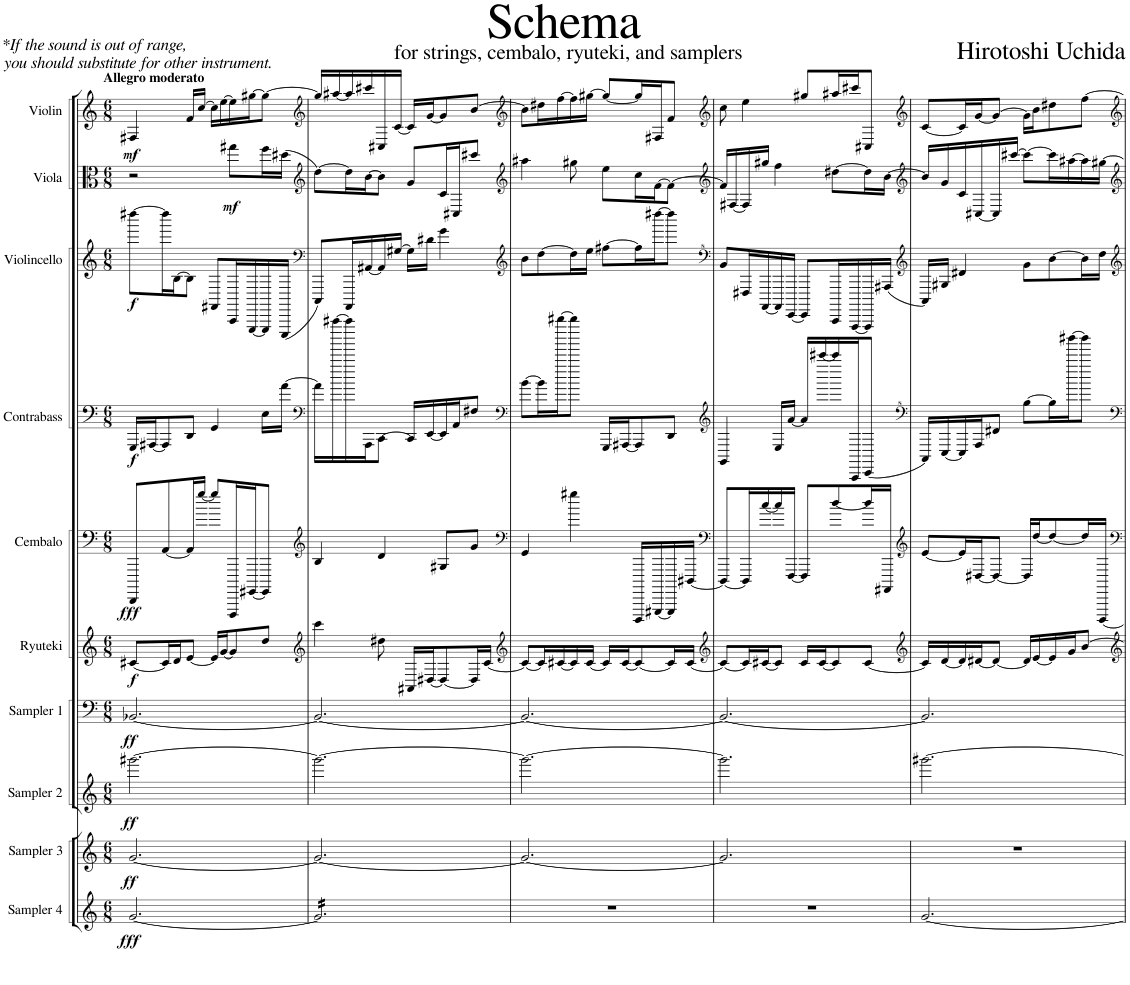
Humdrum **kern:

**kern	**dynam	**kern	**dynam	**kern	**dynam	**kern	**dynam	**kern	**dynam	**kern	**dynam	**kern	**dynam	**kern	**dynam	**kern	**dynam	**kern	**dynam
*part10	*part10	*part9	*part9	*part8	*part8	*part7	*part7	*part6	*part6	*part5	*part5	*part4	*part4	*part3	*part3	*part2	*part2	*part1	*part1
*staff10	*staff10	*staff9	*staff9	*staff8	*staff8	*staff7	*staff7	*staff6	*staff6	*staff5	*staff5	*staff4	*staff4	*staff3	*staff3	*staff2	*staff2	*staff1	*staff1
*I"Sampler 4	*	*I"Sampler 3	*	*I"Sampler 2	*	*I"Sampler 1	*	*I"Ryuteki	*	*I"Cembalo	*	*I"Contrabass	*	*I"Violincello	*	*I"Viola	*	*I"Violin	*
*I'Sampler 4	*	*I'Sampler 3	*	*I'Sampler 2	*	*I'Sampler 1	*	*I'Ryuteki	*	*I'Cemb.	*	*I'Cb.	*	*I'Vc.	*	*I'Vla.	*	*I'Vln.	*
*clefG2	*	*clefG2	*	*clefG2	*	*clefF4	*	*clefG2	*	*clefF4	*	*clefF4	*	*clefG2	*	*clefC3	*	*clefG2	*
*Trd4c7	*	*Trd4c7	*	*	*	*	*	*	*	*	*	*Trd7c12	*	*	*	*	*	*	*
*k[]	*	*k[]	*	*k[]	*	*k[]	*	*k[]	*	*k[]	*	*k[]	*	*k[]	*	*k[]	*	*k[]	*
*M6/8	*	*M6/8	*	*M6/8	*	*M6/8	*	*M6/8	*	*M6/8	*	*M6/8	*	*M6/8	*	*M6/8	*	*M6/8	*
=1	=1	=1	=1	=1	=1	=1	=1	=1	=1	=1	=1	=1	=1	=1	=1	=1	=1	=1	=1
!	!	!	!	!	!	!	!	!	!	!	!	!	!	!	!	!	!	!LO:TX:a:B:t=Allegro moderato	!
!	!LO:DY:b	!	!LO:DY:b	!	!LO:DY:b	!	!LO:DY:b	!	!LO:DY:b	!	!LO:DY:b	!	!LO:DY:b	!	!LO:DY:b	!	!	!	!LO:DY:b
[2.g/	fff	[2.g/	ff	[2.ggg#X\	ff	[2.BB-X/	ff	[8c#X/L	f	8DDDD/L	fff	16GGG/LL	f	[8dddd#X\L	f	2r	.	4F#X/	mf
.	.	.	.	.	.	.	.	.	.	.	.	[16AAA#X/J	.	.	.	.	.	.	.
.	.	.	.	.	.	.	.	16c#/L]	.	[8AA/	.	8AAA#/]	.	16dddd#\L]	.	.	.	.	.
.	.	.	.	.	.	.	.	16d/J	.	.	.	.	.	[16B\J	.	.	.	.	.
.	.	.	.	.	.	.	.	[8e/J	.	16AA/L]	.	8DD/J	.	8B\J]	.	.	.	16f/LL	.
.	.	.	.	.	.	.	.	.	.	[16gg/JJ	.	.	.	.	.	.	.	[16cc/JJ	.
.	.	.	.	.	.	.	.	16e/LL]	.	8gg/L]	.	4GG/	.	8FF#X/L	.	.	.	16cc\LL]	.
.	.	.	.	.	.	.	.	[16g/J	.	.	.	.	.	.	.	.	.	[16ee\	.
!	!	!	!	!	!	!	!	!	!	!	!	!	!	!	!	!	!LO:DY:b	!	!
.	.	.	.	.	.	.	.	8g/]	.	16FFFFF/L	.	.	.	16AAA/L	.	8gg#X\L	mf	16ee\]	.
.	.	.	.	.	.	.	.	.	.	[16GGGG#X/J	.	.	.	[16EEE/	.	.	.	[16gg#X\J	.
.	.	.	.	.	.	.	.	8dd/J	.	8GGGG#/J]	.	16E\LL	.	16EEE/]	.	16ff\L	.	8gg#\J_	.
.	.	.	.	.	.	.	.	.	.	.	.	[16a\JJ	.	[16CCC/JJ	.	[16dd#X\JJ	.	.	.
=2	=2	=2	=2	=2	=2	=2	=2	=2	=2	=2	=2	=2	=2	=2	=2	=2	=2	=2	=2
*	*	*	*	*	*	*	*	*clefG2	*	*clefG2	*	*clefF4	*	*clefF4	*	*clefG2	*	*clefG2	*
*tremolo	*	*	*	*	*	*	*	*	*	*	*	*	*	*	*	*	*	*	*
16g/]LL	.	2.g/_	.	2.ggg#\_	.	2.BB-/_	.	4ccc\	.	4B/	.	16a\LL]	.	8CCC/L]	.	8dd#\L_	.	16gg#/LL]	.
16g/	.	.	.	.	.	.	.	.	.	.	.	[16ccccc#X\	.	.	.	.	.	[16aa#X/	.
16g/	.	.	.	.	.	.	.	.	.	.	.	16ccccc#\]	.	16AAAA/L	.	16dd#\L]	.	16aa#/]	.
16g/	.	.	.	.	.	.	.	.	.	.	.	16AAA\J	.	[16AA#X/	.	[16b\J	.	16ccc#X/	.
16g/	.	.	.	.	.	.	.	8dd#X\	.	4d/	.	[8CC\J	.	16AA#/]	.	8b\J]	.	16C#X/	.
16g/	.	.	.	.	.	.	.	.	.	.	.	.	.	[16G#X/JJ	.	.	.	[16c/JJ	.
16g/	.	.	.	.	.	.	.	16AA#X/LL	.	.	.	16CC/LL]	.	16G#\LL]	.	8g/L	.	16c/LL]	.
16g/	.	.	.	.	.	.	.	[16D#X/J	.	.	.	[16EE/	.	16d#X\JJ	.	.	.	[16g/J	.
16g/	.	.	.	.	.	.	.	8D#/_	.	8G#X/L	.	16EE/]	.	4g\	.	16c/L	.	8g/]	.
16g/	.	.	.	.	.	.	.	.	.	.	.	16AA/J	.	.	.	16C#X/J	.	.	.
16g/	.	.	.	.	.	.	.	16D#/L]	.	8g/J	.	8F#X/J	.	.	.	8ccc#X/J	.	[8b/J	.
16g/JJ	.	.	.	.	.	.	.	[16c/JJ	.	.	.	.	.	.	.	.	.	.	.
*Xtremolo	*	*	*	*	*	*	*	*	*	*	*	*	*	*	*	*	*	*	*
=3	=3	=3	=3	=3	=3	=3	=3	=3	=3	=3	=3	=3	=3	=3	=3	=3	=3	=3	=3
*	*	*	*	*	*	*	*	*clefG2	*	*clefF4	*	*clefF4	*	*clefG2	*	*clefG2	*	*clefG2	*
2.r	.	2.g/_	.	2.ggg#\_	.	2.BB-/_	.	8c/L_	.	4GG/	.	[8b\L	.	8b\L	.	4aa#X\	.	8b\L]	.
.	.	.	.	.	.	.	.	16c/L]	.	.	.	16b\L]	.	[8dd\	.	.	.	16dd#X\L	.
.	.	.	.	.	.	.	.	[16c#X/	.	.	.	[16ddddd#X\J	.	.	.	.	.	[16ff\	.
.	.	.	.	.	.	.	.	16c#/]	.	4gg#X\	.	8ddddd#\J]	.	16dd\L]	.	8gg#X\	.	16ff\]	.
.	.	.	.	.	.	.	.	[16c#/JJ	.	.	.	.	.	16ee\JJ	.	.	.	[16gg#X\JJ	.
.	.	.	.	.	.	.	.	16c#/LL]	.	.	.	16GGG/LL	.	[8ff#X\L	.	8ee\L	.	8gg#/L_	.
.	.	.	.	.	.	.	.	[16c#/J	.	.	.	[16AAA#X/J	.	.	.	.	.	.	.
.	.	.	.	.	.	.	.	8c#/_	.	16DDDDD/LL	.	8AAA#/]	.	16ff#\L]	.	16cc\L	.	16gg#/L]	.
.	.	.	.	.	.	.	.	.	.	[16GGGGG#X/	.	.	.	[16dddd#X\J	.	[16f\J	.	16F#X/J	.
.	.	.	.	.	.	.	.	16c#/L]	.	16GGGGG#/]	.	8DD/J	.	8dddd#\J]	.	8f\J_	.	8f/J	.
.	.	.	.	.	.	.	.	[16c#/JJ	.	[16DDD#X/JJ	.	.	.	.	.	.	.	.	.
=4	=4	=4	=4	=4	=4	=4	=4	=4	=4	=4	=4	=4	=4	=4	=4	=4	=4	=4	=4
*	*	*	*	*	*	*	*	*clefG2	*	*clefF4	*	*clefG2	*	*clefF^4	*	*clefG2	*	*clefG2	*
2.r	.	2.g/]	.	2.ggg#\]	.	2.BB-/_	.	8c#/L_	.	8DDD#/L_	.	4GG/	.	8B/L	.	16f/LL]	.	8cc\	.
.	.	.	.	.	.	.	.	.	.	.	.	.	.	.	.	[16F#X/	.	.	.
.	.	.	.	.	.	.	.	16c#/L]	.	16DDD#/L]	.	.	.	16FF#X/L	.	16F#/]	.	4ee\	.
.	.	.	.	.	.	.	.	[16c#X/J	.	[16cc/	.	.	.	[16AAA/	.	16gg#X/JJ	.	.	.
.	.	.	.	.	.	.	.	8c#/J]	.	16cc/]	.	16E/LL	.	16AAA/]	.	4ff\	.	.	.
.	.	.	.	.	.	.	.	.	.	[16FFF/JJ	.	[16a/JJ	.	[16EEE/JJ	.	.	.	.	.
.	.	.	.	.	.	.	.	16c#/LL	.	8FFF/L]	.	16a/LL]	.	8EEE/L]	.	.	.	8gg#X/L	.
.	.	.	.	.	.	.	.	[16c#/J	.	.	.	[16ccccc#X/	.	.	.	.	.	.	.
.	.	.	.	.	.	.	.	8c#/]	.	[8dd/	.	16ccccc#/]	.	16CCC/L	.	[8dd#X\L	.	16aa#X/L	.
.	.	.	.	.	.	.	.	.	.	.	.	16AAA/J	.	[16AAAA/	.	.	.	16ccc#X/J	.
.	.	.	.	.	.	.	.	[8c#/J	.	16dd/L]	.	[8CC/J	.	16AAAA/]	.	16dd#\L]	.	8C#X/J	.
.	.	.	.	.	.	.	.	.	.	16AAAA#X/JJ	.	.	.	[16AA#X/JJ	.	[16b\JJ	.	.	.
=5	=5	=5	=5	=5	=5	=5	=5	=5	=5	=5	=5	=5	=5	=5	=5	=5	=5	=5	=5
*	*	*	*	*	*	*	*	*clefG2	*	*clefG2	*	*clefF^4	*	*clefG2	*	*clefG2	*	*clefG2	*
[2.g/	.	2.r	.	[2.ggg#X\	.	2.BB-/]	.	16c#/LL]	.	[8e/L	.	16CC/LL]	.	16AA#/LL]	.	16b/LL]	.	[8c/L	.
.	.	.	.	.	.	.	.	[16d/	.	.	.	[16EE/	.	16G#X/JJ	.	16g/	.	.	.
.	.	.	.	.	.	.	.	16d/]	.	16e/L]	.	16EE/]	.	4d#X/	.	16c/	.	16c/L]	.
.	.	.	.	.	.	.	.	[16d#X/J	.	[16D#X/J	.	16AA/J	.	.	.	[16C#X/	.	[16g/J	.
.	.	.	.	.	.	.	.	8d#/J_	.	8D#/J_	.	8F#X/J	.	.	.	16C#/]	.	8g/J_	.
.	.	.	.	.	.	.	.	.	.	.	.	.	.	.	.	[16ccc#X/JJ	.	.	.
.	.	.	.	.	.	.	.	16d#/LL]	.	16D#/LL]	.	[8b\L	.	8g\L	.	8ccc#\L_	.	16g\LL]	.
.	.	.	.	.	.	.	.	[16e/	.	[16dd/J	.	.	.	.	.	.	.	16b\J	.
.	.	.	.	.	.	.	.	16e/]	.	8dd/_	.	16b\L]	.	[8b\	.	16ccc#\L]	.	8dd#X\	.
.	.	.	.	.	.	.	.	16g/J	.	.	.	[16ddddd#X\J	.	.	.	[16aa#X\	.	.	.
.	.	.	.	.	.	.	.	[8b/J	.	16dd/L]	.	8ddddd#\J]	.	16b\L]	.	16aa#\]	.	[8ff\J	.
.	.	.	.	.	.	.	.	.	.	[16BBBB/JJ	.	.	.	16dd\JJ	.	[16gg#X\JJ	.	.	.
=	=	=	=	=	=	=	=	=	=	=	=	=	=	=	=	=	=	=	=
*-	*-	*-	*-	*-	*-	*-	*-	*-	*-	*-	*-	*-	*-	*-	*-	*-	*-	*-	*-
